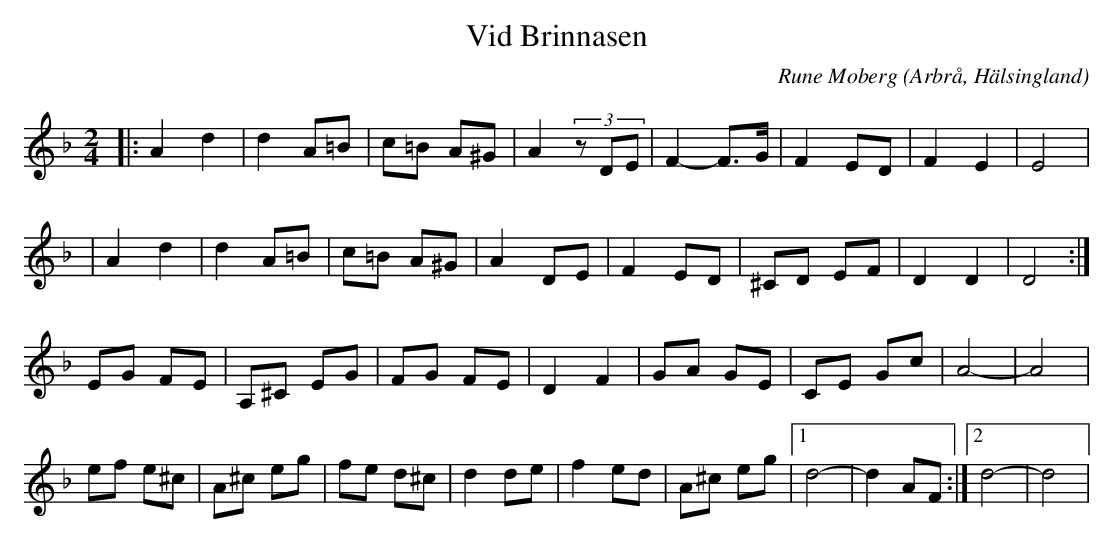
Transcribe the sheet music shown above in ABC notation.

X:1
T:Vid Brinnasen
C: Rune Moberg
O:Arbrå, Hälsingland
M:2/4
L:1/8
K:Dm
|:A2 d2|d2 A=B|c=B A^G|A2 (3zDE| F2-F>G| F2 ED|F2 E2|E4|
| A2 d2|d2 A=B|c=B A^G|A2 DE|F2 ED|^CD EF|D2 D2|D4:|
EG FE|A,^C EG|FG FE|D2 F2|GA GE|CE Gc|A4-|A4|
ef e^c|A^c eg|fe d^c|d2 de|f2 ed|A^c eg|1 d4-|d2 AF:|2 d4-|d4|
